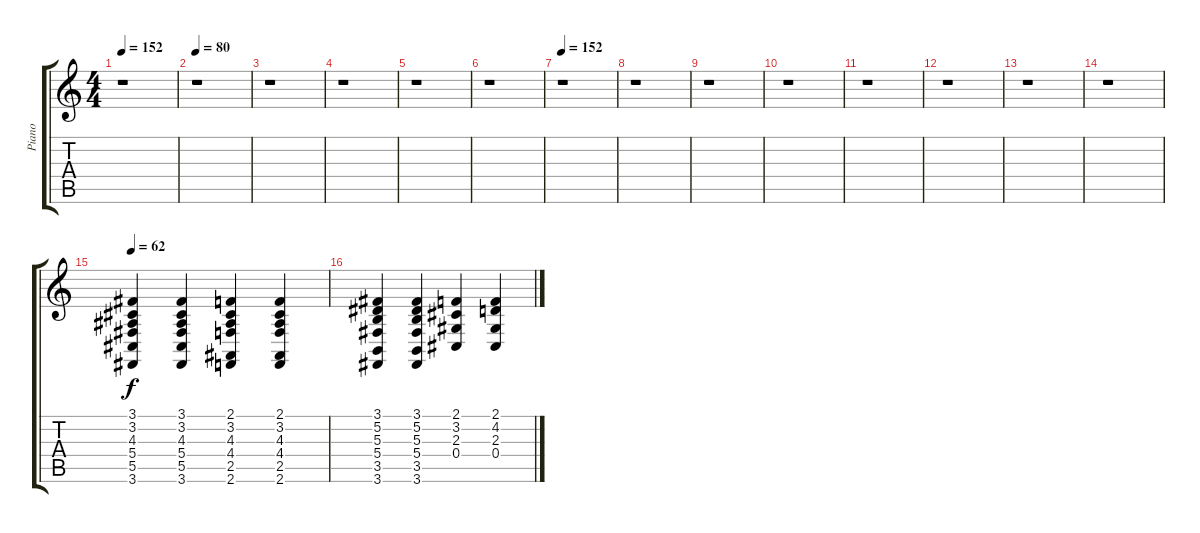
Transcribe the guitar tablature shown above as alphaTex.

\track ("Piano" "Piano") {instrument acousticgrandpiano}
\staff {score tabs}
\tuning (Eb4 Bb3 Gb3 Db3 Ab2 Eb2) {hide}
\ts (4 4)
\tempo 152
\clef g2
\ks c
r.1{dy f} |
\tempo 80
r.1 |
r.1 |
r.1 |
r.1 |
r.1 |
\tempo 152
r.1 |
r.1 |
r.1 |
r.1 |
r.1 |
r.1 |
r.1 |
r.1 |
\tempo 62
(3.1 3.2 4.3 5.4 5.5 3.6).4 (3.1 3.2 4.3 5.4 5.5 3.6).4 (2.1 3.2 4.3 4.4 2.5 2.6).4 (2.1 3.2 4.3 4.4 2.5 2.6).4 |
(3.1 5.2 5.3 5.4 3.5 3.6).4 (3.1 5.2 5.3 5.4 3.5 3.6).4 (2.1 3.2 2.3 0.4).4 (2.1 4.2 2.3 0.4).4
